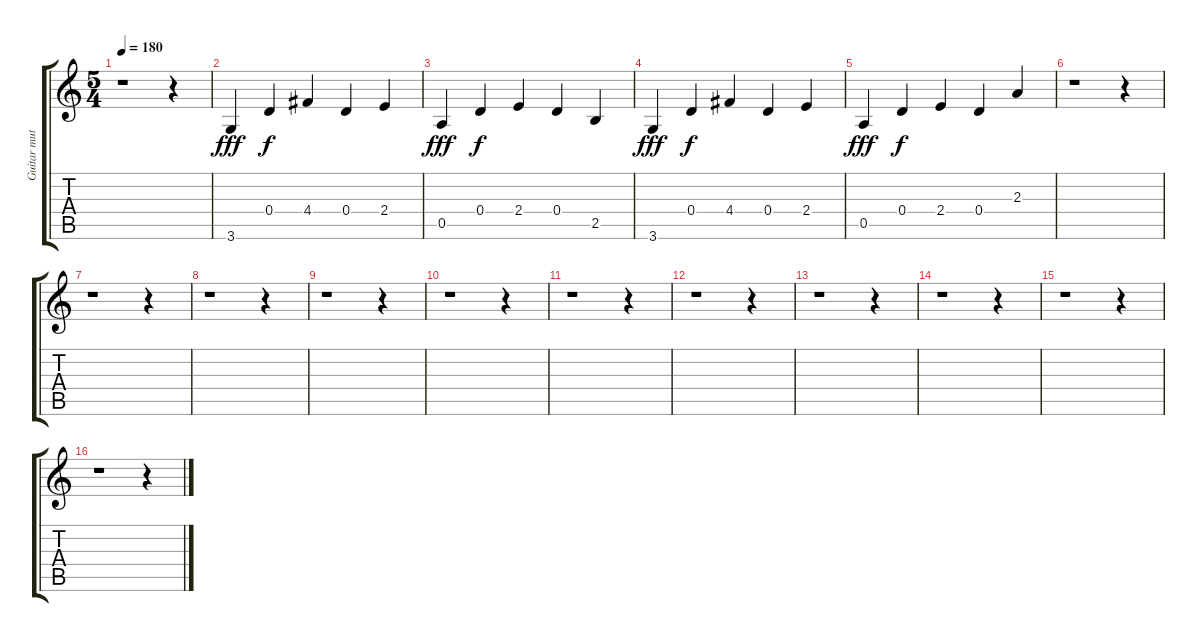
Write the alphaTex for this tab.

\track ("Guitar muted" "Guitar mut") {instrument electricguitarmuted}
\staff {score tabs}
\tuning (E4 B3 G3 D3 A2 E2) {hide}
\ts (5 4)
\tempo 180
\clef g2
\ks c
r.1{dy fff instrument electricguitarmuted} r.4 |
3.6.4 0.4.4{dy f} 4.4.4 0.4.4 2.4.4 |
0.5.4{dy fff} 0.4.4{dy f} 2.4.4 0.4.4 2.5.4 |
3.6.4{dy fff} 0.4.4{dy f} 4.4.4 0.4.4 2.4.4 |
0.5.4{dy fff} 0.4.4{dy f} 2.4.4 0.4.4 2.3.4 |
r.1 r.4 |
r.1 r.4 |
r.1 r.4 |
r.1 r.4 |
r.1 r.4 |
r.1 r.4 |
r.1 r.4 |
r.1 r.4 |
r.1 r.4 |
r.1 r.4 |
r.1 r.4
